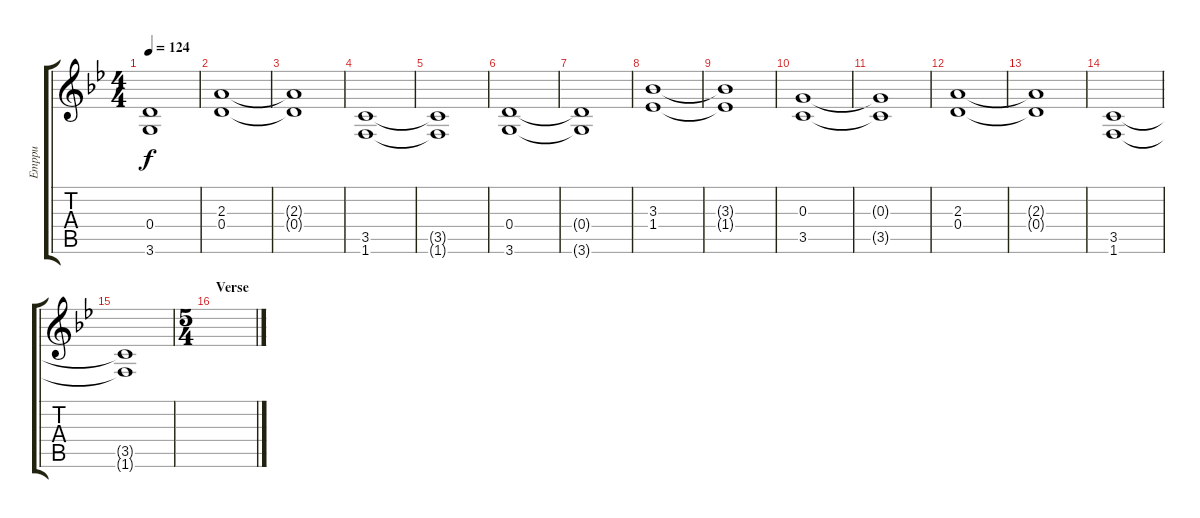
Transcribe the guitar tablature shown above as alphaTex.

\track ("Emppu" "Emppu") {instrument distortionguitar}
\staff {score tabs}
\tuning (E4 B3 G3 D3 A2 E2) {hide}
\ts (4 4)
\tempo 124
\clef g2
\ks bb
(0.4{t} 3.6{t}).1{dy f} |
(2.3 0.4).1 |
(2.3{t} 0.4{t}).1 |
(3.5 1.6).1 |
(3.5{t} 1.6{t}).1 |
(0.4 3.6).1 |
(0.4{t} 3.6{t}).1 |
(3.3 1.4).1 |
(3.3{t} 1.4{t}).1 |
(0.3 3.5).1 |
(0.3{t} 3.5{t}).1 |
(2.3 0.4).1 |
(2.3{t} 0.4{t}).1 |
(3.5 1.6).1 |
(3.5{t} 1.6{t}).1 |
\ts (5 4)
\section ("" "Verse")
